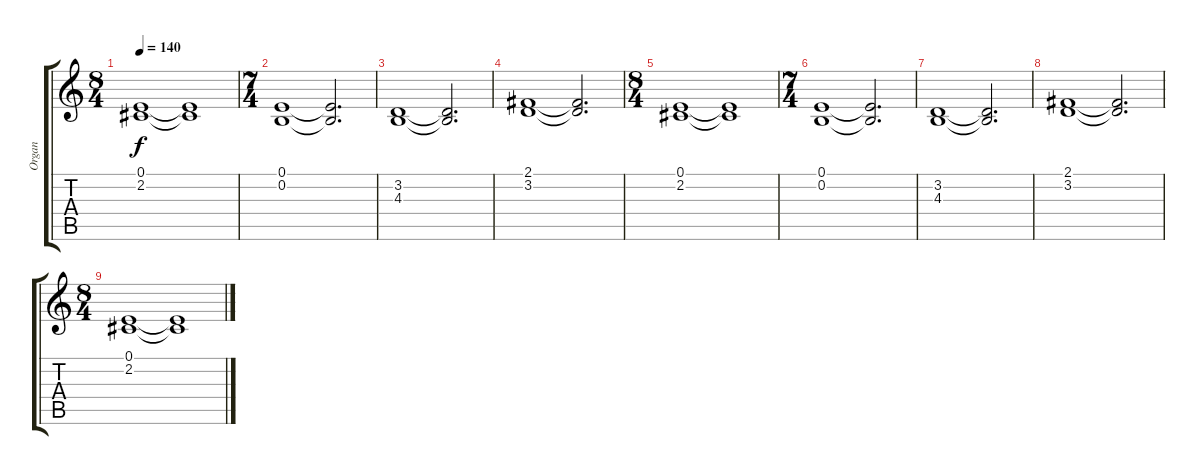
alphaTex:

\track ("Organ" "Organ") {solo instrument percussiveorgan}
\staff {score tabs}
\tuning (E4 B3 G3 D3 A2 E2) {hide}
\ts (8 4)
\tempo 140
\clef g2
\ks c
(0.1 2.2).1{dy f} (0.1{t} 2.2{t}).1 |
\ts (7 4)
(0.1 0.2).1 (0.1{t} 0.2{t}).2{d} |
(3.2 4.3).1 (3.2{t} 4.3{t}).2{d} |
(2.1 3.2).1 (2.1{t} 3.2{t}).2{d} |
\ts (8 4)
(0.1 2.2).1 (0.1{t} 2.2{t}).1 |
\ts (7 4)
(0.1 0.2).1 (0.1{t} 0.2{t}).2{d} |
(3.2 4.3).1 (3.2{t} 4.3{t}).2{d} |
(2.1 3.2).1 (2.1{t} 3.2{t}).2{d} |
\ts (8 4)
(0.1 2.2).1 (0.1{t} 2.2{t}).1
